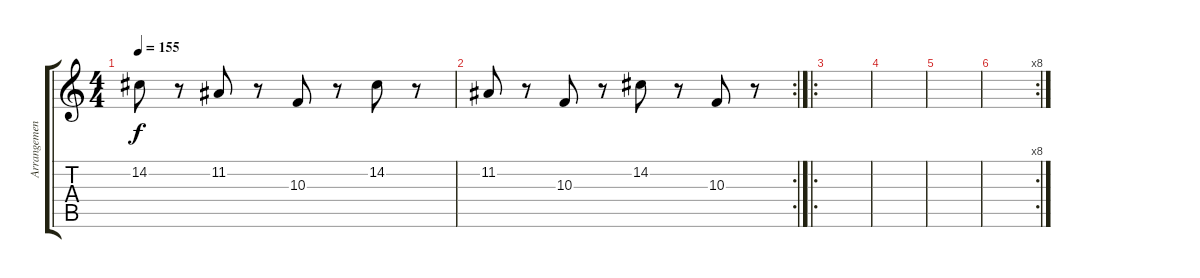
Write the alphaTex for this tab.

\track ("Arrangement(a faire a la guitare si vous" "Arrangemen") {instrument fx4atmosphere}
\staff {score tabs}
\tuning (E4 B3 G3 D3 A2 E2) {hide}
\ts (4 4)
\tempo 155
\clef g2
\ks c
14.2.8{dy f} r.8 11.2.8 r.8 10.3.8 r.8 14.2.8 r.8 |
\rc 2
11.2.8 r.8 10.3.8 r.8 14.2.8 r.8 10.3.8 r.8 |
\ro
|
|
|
\rc 8
